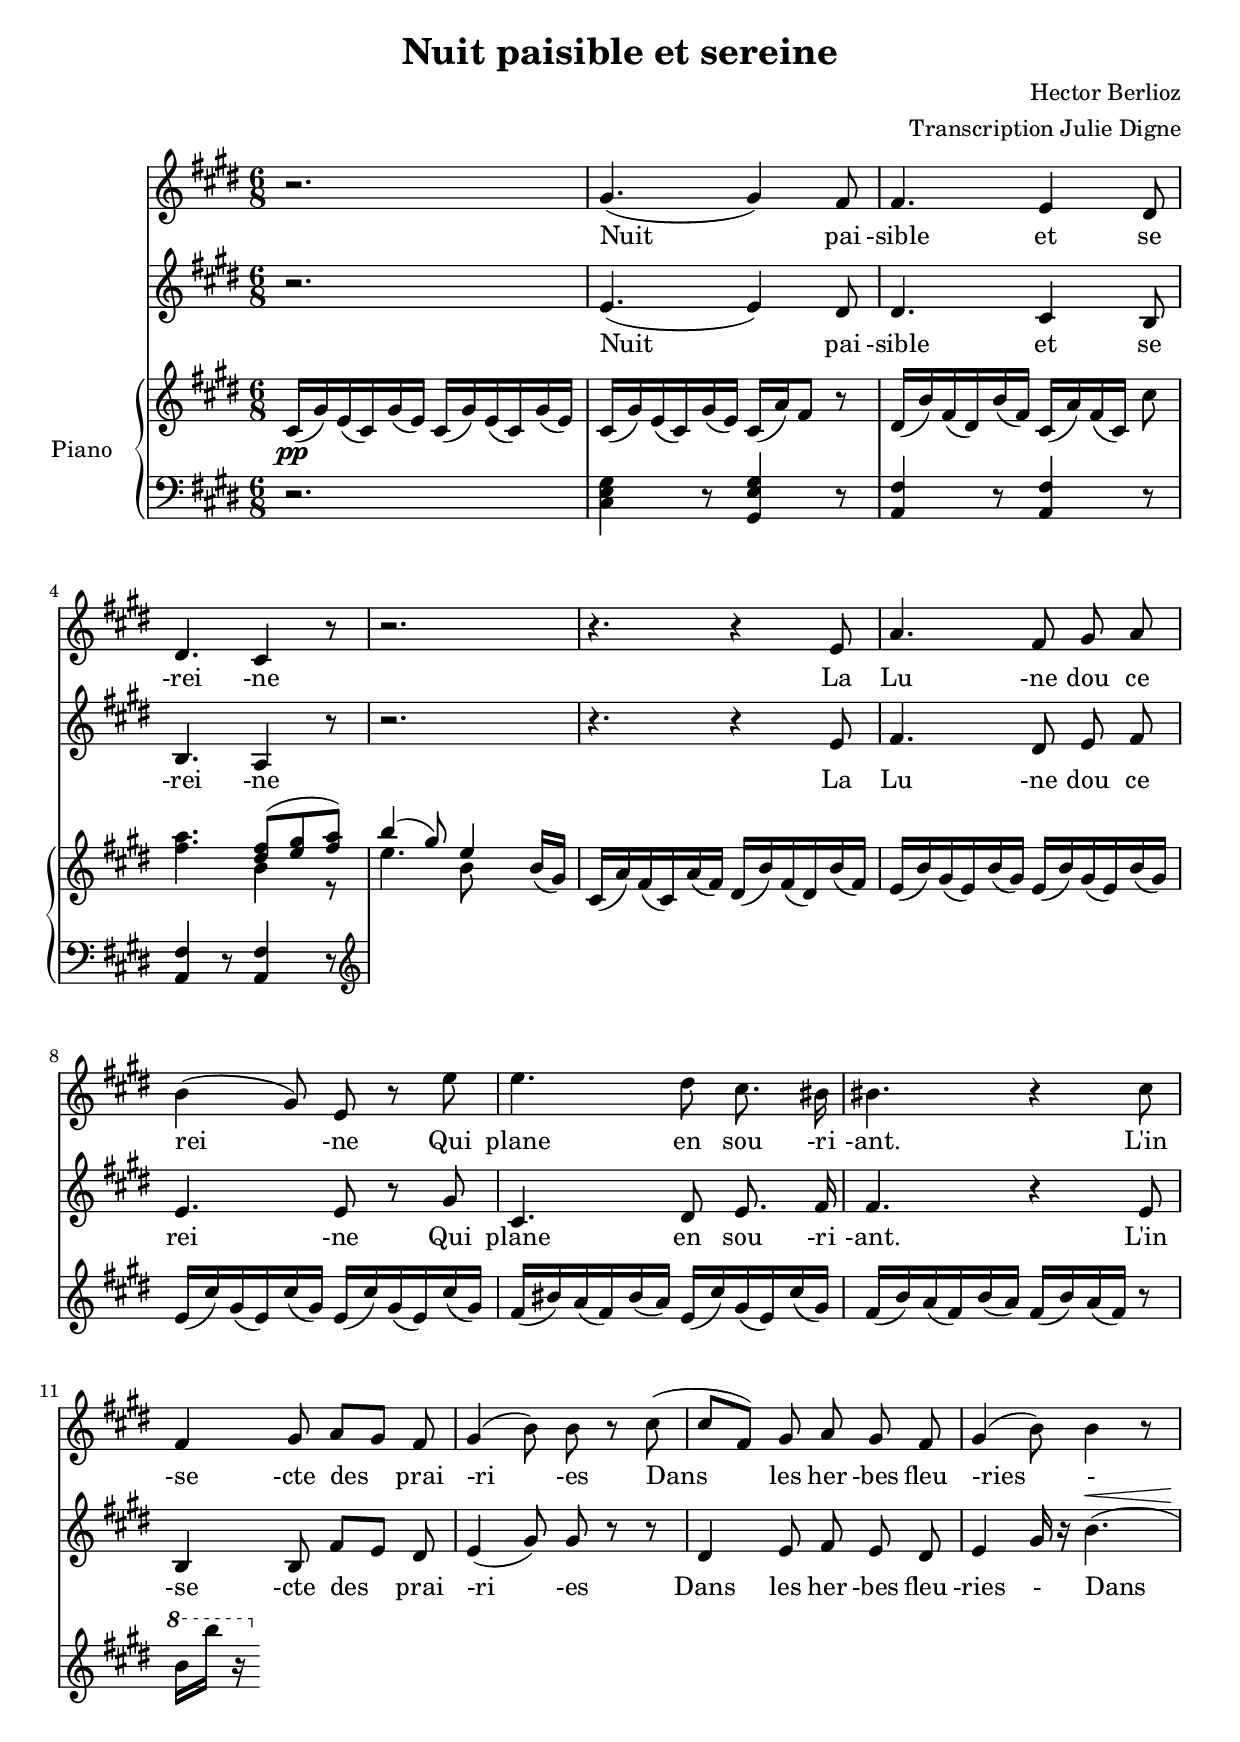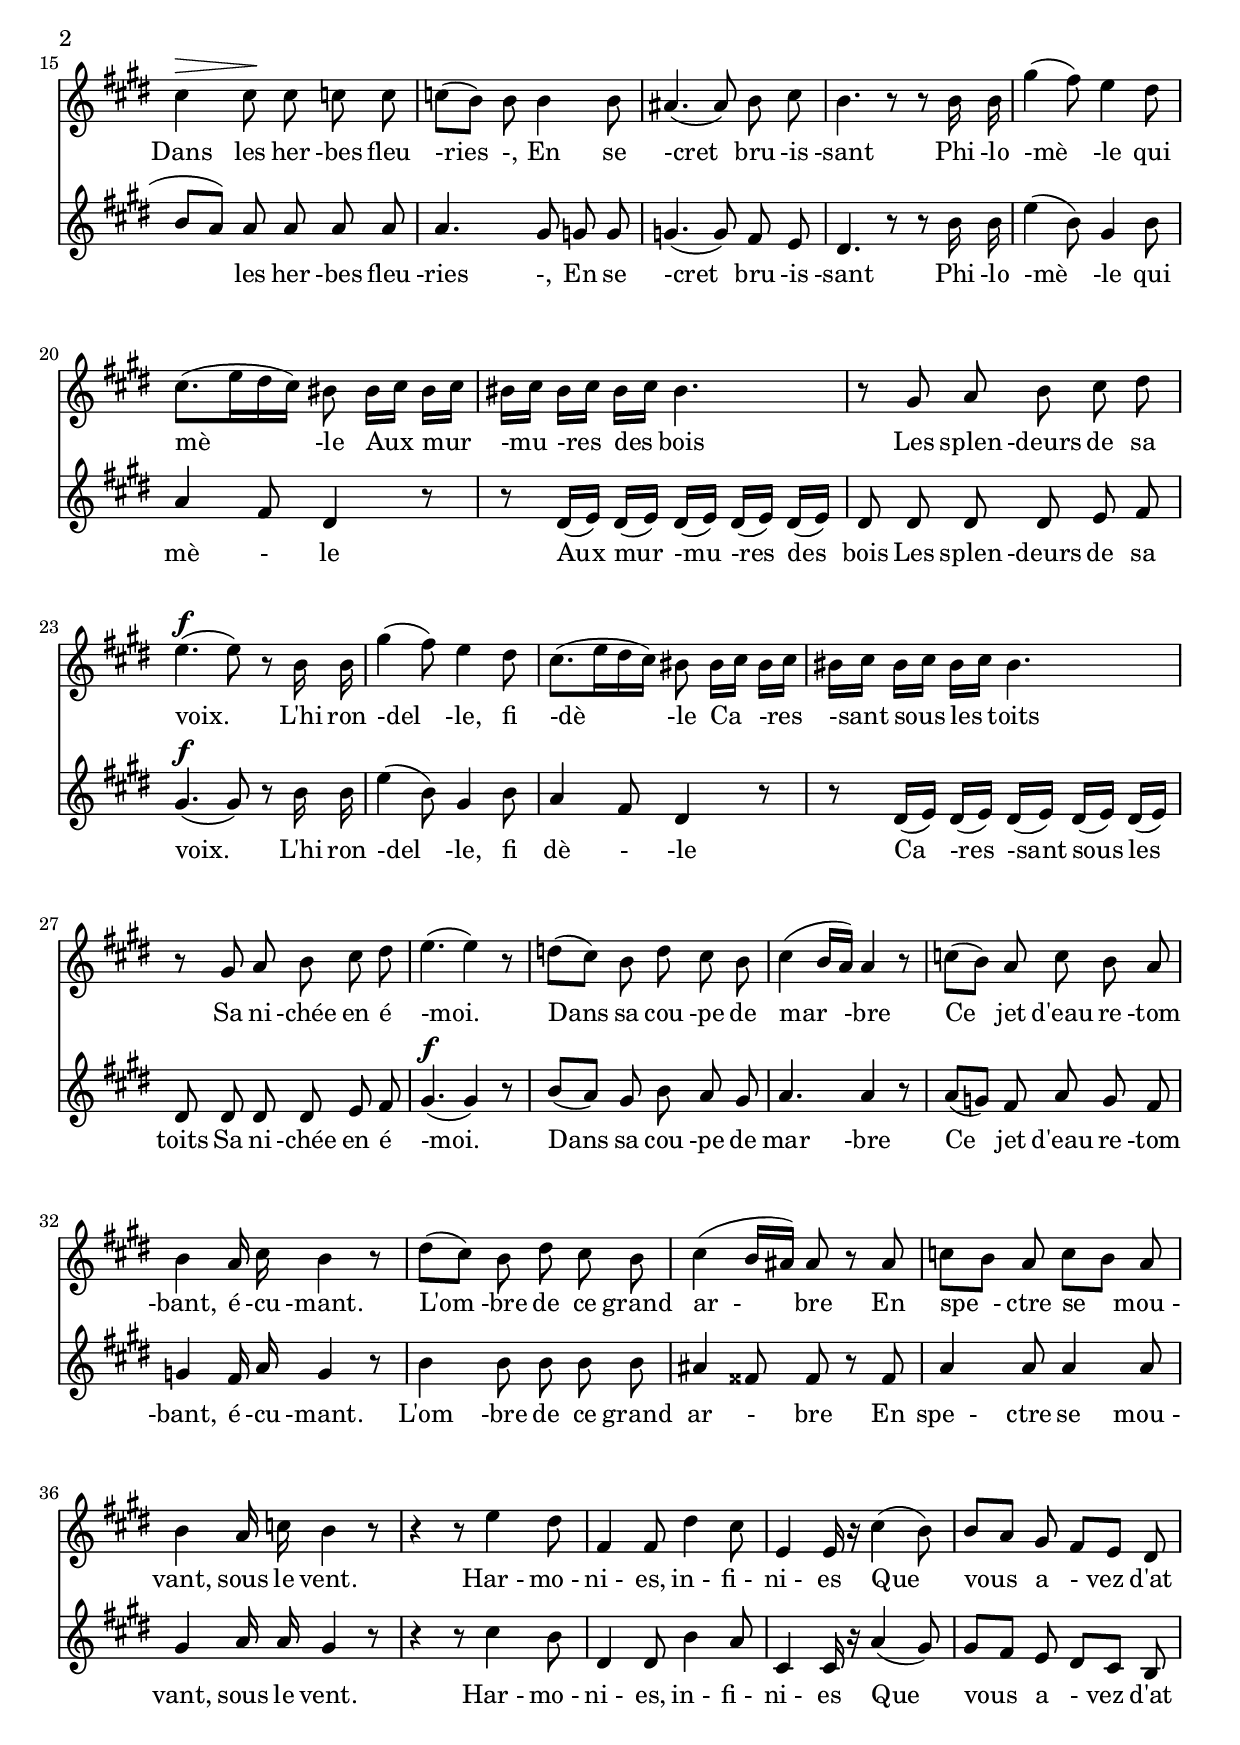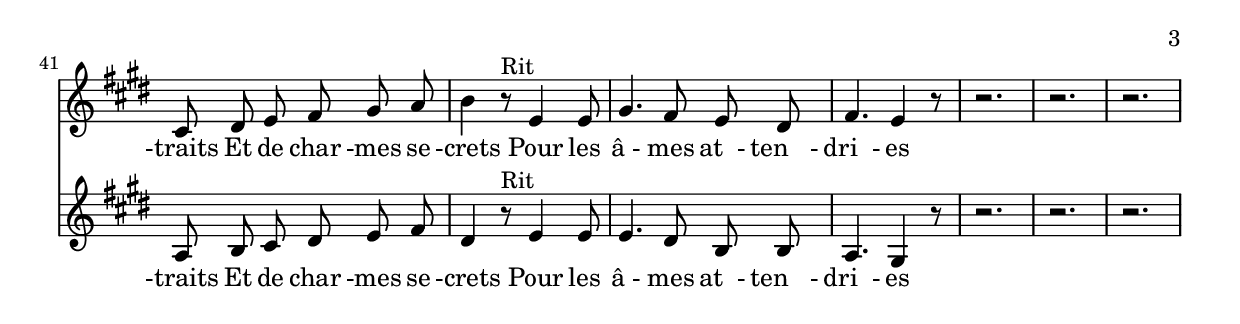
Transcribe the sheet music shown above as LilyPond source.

\version "2.10.10"
\header {
  title = "Nuit paisible et sereine"
  composer = "Hector Berlioz"
  arranger ="Transcription Julie Digne"
}


highvoice=\relative c' { 
        \clef treble
        \time 6/8
	\key e \major
  \autoBeamOff
  r2.
  gis'4.(gis4) fis8
  fis4. e4 dis8
  dis4. cis4 r8
  r2.
  
  r4. r4 e8
  a4. fis8 gis8 a8
  b4( gis8) e8 r e'
  e4. dis8 cis8. bis16
  
  bis4. r4 cis8
  fis,4 gis8 a[ gis] fis
  gis4( b8) b r8 cis(
  
  cis[ fis,8]) gis a gis fis
  gis4( b8) b4 r8
  cis4^\>  cis8\! cis c c
  
  c([b]) b8 b4 b8
  ais4.(ais8) b cis
  b4. r8 r8   b16 b16
  gis'4(fis8) e4 dis8
  cis8.([e16 dis cis]) bis8 bis16[cis] bis16[cis]
  bis16[cis] bis16[cis] bis16[cis] bis4.
  
  r8 gis a b cis dis
  e4.^\f(e8) r8 b16 b16
  gis'4(fis8) e4 dis8
  
  cis8.([e16 dis cis]) bis8 bis16[cis] bis16[cis]
  bis16[cis] bis16[cis] bis16[cis] bis4.
  r8 gis a b cis dis
  
  e4.(e4) r8
  d8([cis]) b d cis b
  cis4(b16[a]) a4 r8
  
  c([b]) a c b a
  b4 a16 cis b4 r8
  dis8([cis]) b dis cis b
  cis4(b16[ais]) ais8 r8 ais8

  c[ b] a c[ b] a
  b4 a16 c16 b4 r8
  r4 r8 e4 dis8 fis,4 fis8
  dis'4 cis8 e,4 e16 r16 cis'4(b8)
  
  b8[a] gis fis[e] dis
  cis dis e fis gis a 
  b4 r8^"Rit" e,4 e8
  gis4. fis8 e8 dis8
  fis4. e4 r8
  
  r2.
  r2.
  r2.
     }

texta = \lyricmode{
  Nuit pai -sible et se -rei -ne
  La Lu -ne dou ce rei -ne
  Qui plane en sou -ri -ant.
  
  L'in -se -cte des prai -ri -es
  Dans les her -bes fleu -ries -
  Dans les her -bes fleu -ries -,
  En se -cret bru -is -sant
  
  Phi -lo -mè -le qui mè -le
  Aux mur -mu -res des bois
  Les splen -deurs de sa voix.
  L'hi ron -del -le, fi -dè -le
  Ca -res -sant sous les toits
  Sa ni -chée en é -moi.
  Dans sa cou -pe de mar -bre
  Ce jet d'eau re -tom -bant, é -cu -mant.
  L'om -bre de ce grand ar__- bre
  En spe__- ctre se mou_- vant, sous le vent.
  Har_- mo_- ni_- es, in_- fi_- ni_- es
  Que vous a -_vez d'at -traits
  Et de char -mes se -crets
  Pour les â_- mes at__- ten___- dri__- es  
}


medvoice=\relative c' { 
        \clef treble
        \time 6/8
	\key e \major
  \autoBeamOff
  r2.|
  e4.(e4) dis8 |
  dis4. cis4 b8|
  b4. a4 r8|
  r2.|
  r4. r4 e'8 |
  fis4. dis8 e fis|
  e4. e8 r8 gis|
  cis,4. dis8 e8. fis16|
  
  fis4. r4 e8|
  b4 b8 fis'[e] dis|
  e4 (gis8) gis8 r8 r8|
  
  dis4 e8 fis e dis|
  e4 gis16 r16 b4.^\<(|
  b8^\![a]) a8 a a a|
  
  a4. gis8 g g|
  g4.( g8) fis e|
  dis4. r8 r8 b'16 b|
  
  e4(b8) gis4 b8|
  a4 fis8 dis4 r8|
  r8 dis16([e]) dis16([e]) dis16([e]) dis16([e]) dis16([e])|
  
  dis8 dis dis dis e fis|
  gis4.^\f(gis8) r8 b16 b|
  e4(b8) gis4 b8|
  a4 fis8 dis4 r8|
  r8 dis16([e]) dis16([e]) dis16([e]) dis16([e]) dis16([e])|
  
  dis8 dis dis dis e fis|
  gis4.^\f(gis4) r8|
  b([a]) gis b a gis|
  a4. a4 r8|
  
  a([g]) fis a g fis|
  g4 fis16 a16 g4 r8|
  b4 b8 b b b|
  ais4 fisis8 fisis8 r8 fisis8|
  a4 a8 a4 a8|
  gis4 a16 a16 gis4 r8|
  r4 r8 cis4 b8|
  dis,4 dis8 b'4 a8|
  cis,4 cis16 r16 a'4(gis8)|
  
  gis[fis] e dis[cis] b|
  a b cis dis e fis|
  dis4 r8^"Rit" e4 e8|
  e4. dis8 b b|
  a4. gis4 r8|
  r2.
  r2.
  r2.
  
  
     }

%medvoice=\relative c' { 
%          \clef treble
%        \time 6/8
%	\key e \major
%  \autoBeamOff
%  r2.
%  %e4.(e4) dis8
%  %dis4. cis4 b8
%  %b4. a4 r8
%  %r2.
%  %r4. r4 e'8
%  %fis4. dis8 e fis
%  %e4. e8 r8 gis
%  %cis,4. dis8 e8. fis16
%  %
%  %fis4. r4 e8
%     }
     
textb =\lyricmode{
  Nuit pai -sible et se -rei -ne
  La Lu -ne dou ce rei -ne
  Qui plane en sou -ri -ant.
  
  L'in -se -cte des prai -ri -es
  Dans les her -bes fleu -ries -
  Dans les her -bes fleu -ries -,
  En se -cret bru -is -sant
  
  Phi -lo -mè -le qui mè - le
  Aux mur -mu -res des bois
  Les splen -deurs de sa voix.
  L'hi ron -del -le, fi dè - -le
  Ca -res -sant sous les toits
  Sa ni -chée en é -moi.
  Dans sa cou -pe de mar -bre
  Ce jet d'eau re -tom -bant, é -cu -mant.
  L'om -bre de ce grand ar - bre
  En spe__- ctre se mou_- vant, sous le vent.
  Har_- mo_- ni_- es, in_- fi_- ni_- es
  Que vous a -_vez d'at -traits
  Et de char -mes se -crets
  Pour les â_- mes at__- ten___- dri__- es
}  

     
upper = \relative c {
        \clef treble
        \key e \major
        \time 6/8
        \autoBeamOff
        cis'16_\pp([gis') e( cis) gis'( e)] cis16([gis') e (cis) gis'( e)]|
        cis16([gis') e (cis) gis'( e)] cis([ a') fis8] r8|
        dis16[(b') fis (dis) b' (fis)] cis[(a')  fis(cis)] cis'8|
        <a' fis>4.
        <<{
           <fis dis>8([<gis e> <a fis>])        
           b4(gis8) e4 
          }\\
          {
            b4 r8
            e4. b8
          }
        >>
        b16([gis])|
        cis,16[(a') fis (cis) a' (fis)] dis16[(b') fis (dis) b' (fis)]
        e[(b') gis (e) b'(gis)] e[(b') gis (e) b'(gis)]|
        e[(cis') gis (e) cis'(gis)] e[(cis') gis (e) cis'(gis)]|
        fis[(bis) a (fis) bis(a)] e[(cis') gis(e) cis' (gis)]|
        fis[(b) a(fis) b(a)] fis[(b) a (fis)] r8|
        \ottava #1
        b'16[b'16] r16
        
}

lower = \relative c' {
        \clef bass
        \key e \major
        \time 6/8
        \autoBeamOff
        r2.
        <gis e cis>4 r8 <gis e gis,>4 r8
        <fis a,>4 r8 <fis a,>4 r8
        <fis a,>4 r8 <fis a,>4 r8
        \clef treble
}

\score {
  <<
    \context Staff = highvoice
    <<
     \set Staff.midiInstrument = #"piccolo"
     %\set Staff.midiMinimumVolume = #0.8
     %\set Staff.midiMaximumVolume = #0.8
      \context Voice = Soprano   {\highvoice }
      \addlyrics{\texta}
    >>
        \context Staff = medvoice
    <<
      \set Staff.midiInstrument = #"clarinet"
      %\set Staff.midiMinimumVolume = #0.3
      %\set Staff.midiMaximumVolume = #0.3
      \context Voice = Mezzo  {\medvoice }
      \addlyrics{\textb}
    >>
      \new PianoStaff <<
           \set PianoStaff.instrumentName = "Piano  "
           \new Staff = "upper" \upper
           \new Staff = "lower" \lower
        >>

>>  
 %\midi{}
}


\layout {
    \context {\RemoveEmptyStaffContext}
}
